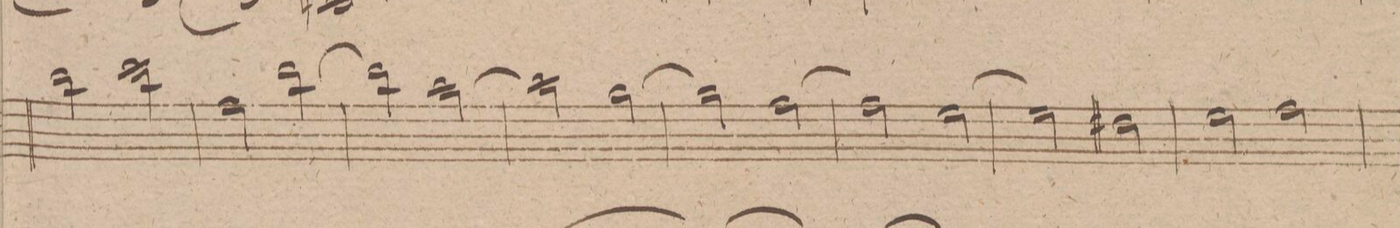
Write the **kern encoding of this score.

**kern	**dynam
*I"Oboe 1mo	*
*clefG2	*
*k[f#]	*
*met(c|)	*
*M2/2	*
2bb\	.
2ccc\	.
=303	=303
2ff#\	.
[2bb\	.
=304	=304
2bb\]	.
[2aa\	.
=305	=305
2aa\]	.
[2gg\	.
=306	=306
2gg\]	.
[2ff#\	.
=307	=307
2ff#\]	.
[2ee\	.
=308	=308
2ee\]	.
2dd#X\	.
=309	=309
2ee\	.
2ff#\	.
=310	=310
*-	*-
